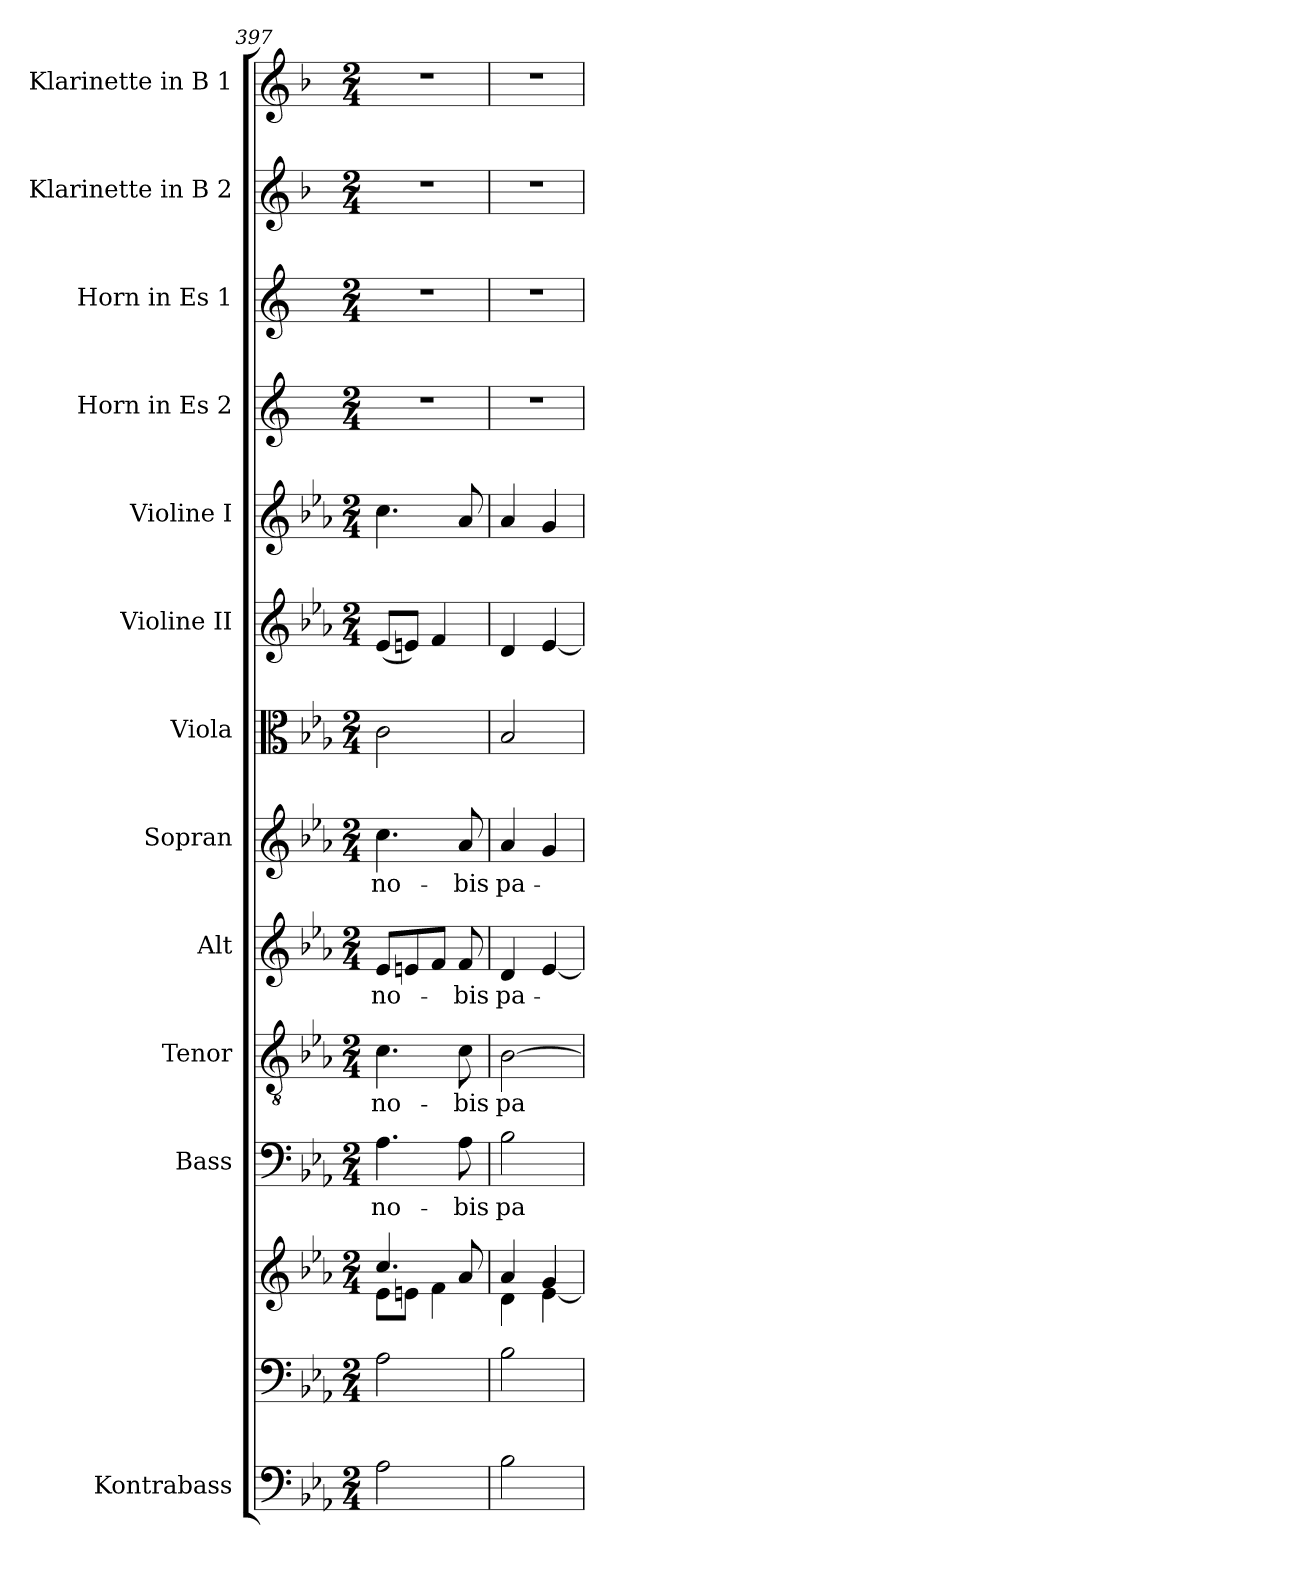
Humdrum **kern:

**kern	**kern	**kern	**kern	**text	**kern	**text	**kern	**text	**kern	**text	**kern	**kern	**kern	**kern	**kern	**kern	**kern
*part13	*part12	*part12	*part11	*part11	*part10	*part10	*part9	*part9	*part8	*part8	*part7	*part6	*part5	*part4	*part3	*part2	*part1
*staff14	*staff13	*staff12	*staff11	*staff11	*staff10	*staff10	*staff9	*staff9	*staff8	*staff8	*staff7	*staff6	*staff5	*staff4	*staff3	*staff2	*staff1
*I"Kontrabass	*	*	*I"Bass	*	*I"Tenor	*	*I"Alt	*	*I"Sopran	*	*I"Viola	*I"Violine II	*I"Violine I	*I"Horn in Es 2	*I"Horn in Es 1	*I"Klarinette in B 2	*I"Klarinette in B 1
*I'Kb.	*	*	*I'B	*	*I'T	*	*I'A	*	*I'S	*	*I'Vla.	*I'Vl. II	*I'Vl. I	*I'Hrn. 2	*I'Hrn. 1	*	*
*clefF4	*clefF4	*clefG2	*clefF4	*	*clefGv2	*	*clefG2	*	*clefG2	*	*clefC3	*clefG2	*clefG2	*clefG2	*clefG2	*clefG2	*clefG2
*ITrd7c12	*	*	*	*	*	*	*	*	*	*	*	*	*	*ITrd5c9	*ITrd5c9	*ITrd1c2	*ITrd1c2
*k[b-e-a-]	*k[b-e-a-]	*k[b-e-a-]	*k[b-e-a-]	*	*k[b-e-a-]	*	*k[b-e-a-]	*	*k[b-e-a-]	*	*k[b-e-a-]	*k[b-e-a-]	*k[b-e-a-]	*k[b-e-a-]	*k[b-e-a-]	*k[b-e-a-]	*k[b-e-a-]
*E-:	*E-:	*E-:	*E-:	*	*E-:	*	*E-:	*	*E-:	*	*E-:	*E-:	*E-:	*E-:	*E-:	*E-:	*E-:
*M2/4	*M2/4	*M2/4	*M2/4	*	*M2/4	*	*M2/4	*	*M2/4	*	*M2/4	*M2/4	*M2/4	*M2/4	*M2/4	*M2/4	*M2/4
=397	=397	=397	=397	=397	=397	=397	=397	=397	=397	=397	=397	=397	=397	=397	=397	=397	=397
*	*	*^	*	*	*	*	*	*	*	*	*	*	*	*	*	*	*
!	!	!	!	!	!LO:LY:b	!	!LO:LY:b	!	!LO:LY:b	!	!LO:LY:b	!	!	!	!	!	!	!
2AA-\	2A-\	4.cc/	8e-\L	4.A-\	no-	4.c\	no-	8e-/L	no-	4.cc\	no-	2c\	(<8e-/L	4.cc\	2r	2r	2r	2r
.	.	.	8en\J	.	.	.	.	8en/	.	.	.	.	8en/J)	.	.	.	.	.
.	.	.	4f\	.	.	.	.	8f/J	.	.	.	.	4f/	.	.	.	.	.
!	!	!	!	!	!LO:LY:b	!	!LO:LY:b	!	!LO:LY:b	!	!LO:LY:b	!	!	!	!	!	!	!
.	.	8a-/	.	8A-\	-bis	8c\	-bis	8f/	-bis	8a-/	-bis	.	.	8a-/	.	.	.	.
!!LO:PB:g=z
=398	=398	=398	=398	=398	=398	=398	=398	=398	=398	=398	=398	=398	=398	=398	=398	=398	=398	=398
!	!	!	!	!	!LO:LY:b	!	!LO:LY:b	!	!LO:LY:b	!	!LO:LY:b	!	!	!	!	!	!	!
2BB-\	2B-\	4a-/	4d\	2B-\	pa-	[2B-\	pa-	4d/	pa-	4a-/	pa-	2B-/	4d/	4a-/	2r	2r	2r	2r
.	.	4g/	[<4e-\	.	.	.	.	[4e-/	.	4g/	.	.	[4e-/	4g/	.	.	.	.
*	*	*v	*v	*	*	*	*	*	*	*	*	*	*	*	*	*	*	*
=	=	=	=	=	=	=	=	=	=	=	=	=	=	=	=	=	=
*-	*-	*-	*-	*-	*-	*-	*-	*-	*-	*-	*-	*-	*-	*-	*-	*-	*-
